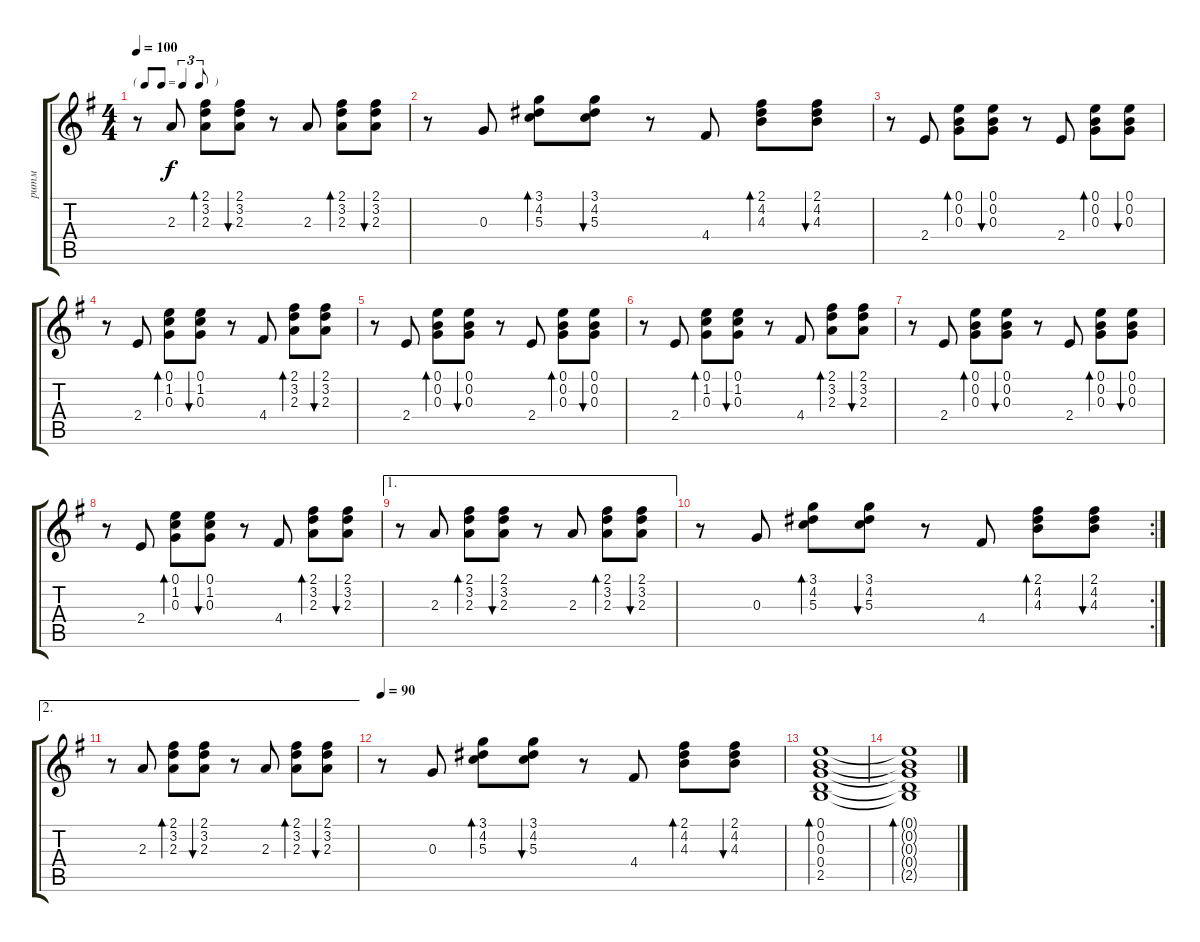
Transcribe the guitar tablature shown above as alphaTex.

\track ("ритм" "ритм") {instrument acousticguitarsteel}
\staff {score tabs}
\tuning (E4 B3 G3 D3 A2 E2) {hide}
\ts (4 4)
\tf triplet8th
\tempo 100
\clef g2
\ks eminor
r.8{dy f} 2.3.8 (2.1 3.2 2.3).8{bd 60} (2.1 3.2 2.3).8{bu 60} r.8 2.3.8 (2.1 3.2 2.3).8{bd 60} (2.1 3.2 2.3).8{bu 60} |
r.8 0.3.8 (3.1 4.2 5.3).8{bd 60} (3.1 4.2 5.3).8{bu 60} r.8 4.4.8 (2.1 4.2 4.3).8{bd 60} (2.1 4.2 4.3).8{bu 60} |
r.8 2.4.8 (0.1 0.2 0.3).8{bd 60} (0.1 0.2 0.3).8{bu 60} r.8 2.4.8 (0.1 0.2 0.3).8{bd 60} (0.1 0.2 0.3).8{bu 60} |
r.8 2.4.8 (0.1 1.2 0.3).8{bd 60} (0.1 1.2 0.3).8{bu 60} r.8 4.4.8 (2.1 3.2 2.3).8{bd 60} (2.1 3.2 2.3).8{bu 60} |
r.8 2.4.8 (0.1 0.2 0.3).8{bd 60} (0.1 0.2 0.3).8{bu 60} r.8 2.4.8 (0.1 0.2 0.3).8{bd 60} (0.1 0.2 0.3).8{bu 60} |
r.8 2.4.8 (0.1 1.2 0.3).8{bd 60} (0.1 1.2 0.3).8{bu 60} r.8 4.4.8 (2.1 3.2 2.3).8{bd 60} (2.1 3.2 2.3).8{bu 60} |
r.8 2.4.8 (0.1 0.2 0.3).8{bd 60} (0.1 0.2 0.3).8{bu 60} r.8 2.4.8 (0.1 0.2 0.3).8{bd 60} (0.1 0.2 0.3).8{bu 60} |
r.8 2.4.8 (0.1 1.2 0.3).8{bd 60} (0.1 1.2 0.3).8{bu 60} r.8 4.4.8 (2.1 3.2 2.3).8{bd 60} (2.1 3.2 2.3).8{bu 60} |
\ae 1
r.8 2.3.8 (2.1 3.2 2.3).8{bd 60} (2.1 3.2 2.3).8{bu 60} r.8 2.3.8 (2.1 3.2 2.3).8{bd 60} (2.1 3.2 2.3).8{bu 60} |
\rc 2
r.8 0.3.8 (3.1 4.2 5.3).8{bd 60} (3.1 4.2 5.3).8{bu 60} r.8 4.4.8 (2.1 4.2 4.3).8{bd 60} (2.1 4.2 4.3).8{bu 60} |
\ae 2
r.8 2.3.8 (2.1 3.2 2.3).8{bd 60} (2.1 3.2 2.3).8{bu 60} r.8 2.3.8 (2.1 3.2 2.3).8{bd 60} (2.1 3.2 2.3).8{bu 60} |
\tempo 90
r.8 0.3.8 (3.1 4.2 5.3).8{bd 60} (3.1 4.2 5.3).8{bu 60} r.8 4.4.8 (2.1 4.2 4.3).8{bd 60} (2.1 4.2 4.3).8{bu 60} |
(0.1 0.2 0.3 0.4 2.5).1{bd 240} |
(0.1{t} 0.2{t} 0.3{t} 0.4{t} 2.5{t}).1{bd 240}
